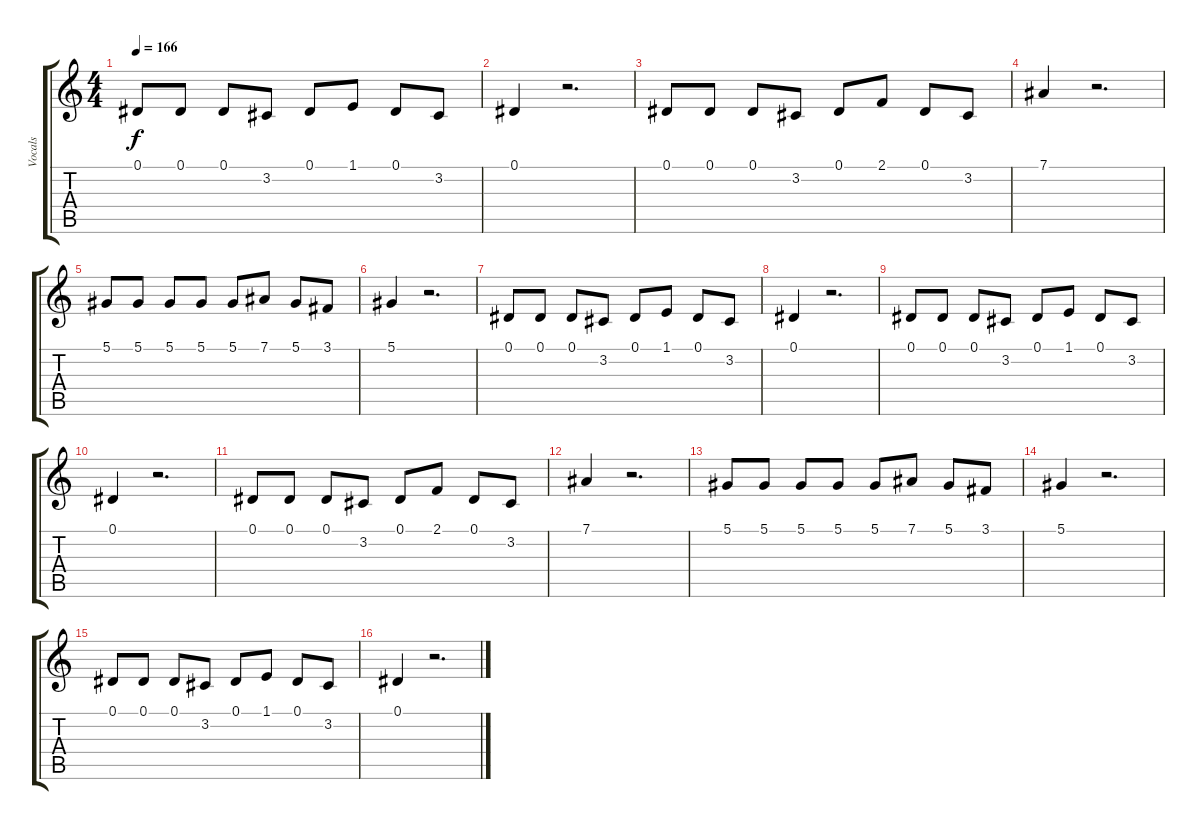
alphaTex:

\track ("Vocals" "Vocals") {instrument lead2sawtooth}
\staff {score tabs}
\tuning (Eb4 Bb3 Gb3 Db3 Ab2 Eb2) {hide}
\ts (4 4)
\tempo 166
\clef g2
\ks c
0.1.8{dy f} 0.1.8 0.1.8 3.2.8 0.1.8 1.1.8 0.1.8 3.2.8 |
0.1.4 r.2{d} |
0.1.8 0.1.8 0.1.8 3.2.8 0.1.8 2.1.8 0.1.8 3.2.8 |
7.1.4 r.2{d} |
5.1.8 5.1.8 5.1.8 5.1.8 5.1.8 7.1.8 5.1.8 3.1.8 |
5.1.4 r.2{d} |
0.1.8 0.1.8 0.1.8 3.2.8 0.1.8 1.1.8 0.1.8 3.2.8 |
0.1.4 r.2{d} |
0.1.8 0.1.8 0.1.8 3.2.8 0.1.8 1.1.8 0.1.8 3.2.8 |
0.1.4 r.2{d} |
0.1.8 0.1.8 0.1.8 3.2.8 0.1.8 2.1.8 0.1.8 3.2.8 |
7.1.4 r.2{d} |
5.1.8 5.1.8 5.1.8 5.1.8 5.1.8 7.1.8 5.1.8 3.1.8 |
5.1.4 r.2{d} |
0.1.8 0.1.8 0.1.8 3.2.8 0.1.8 1.1.8 0.1.8 3.2.8 |
0.1.4 r.2{d}
